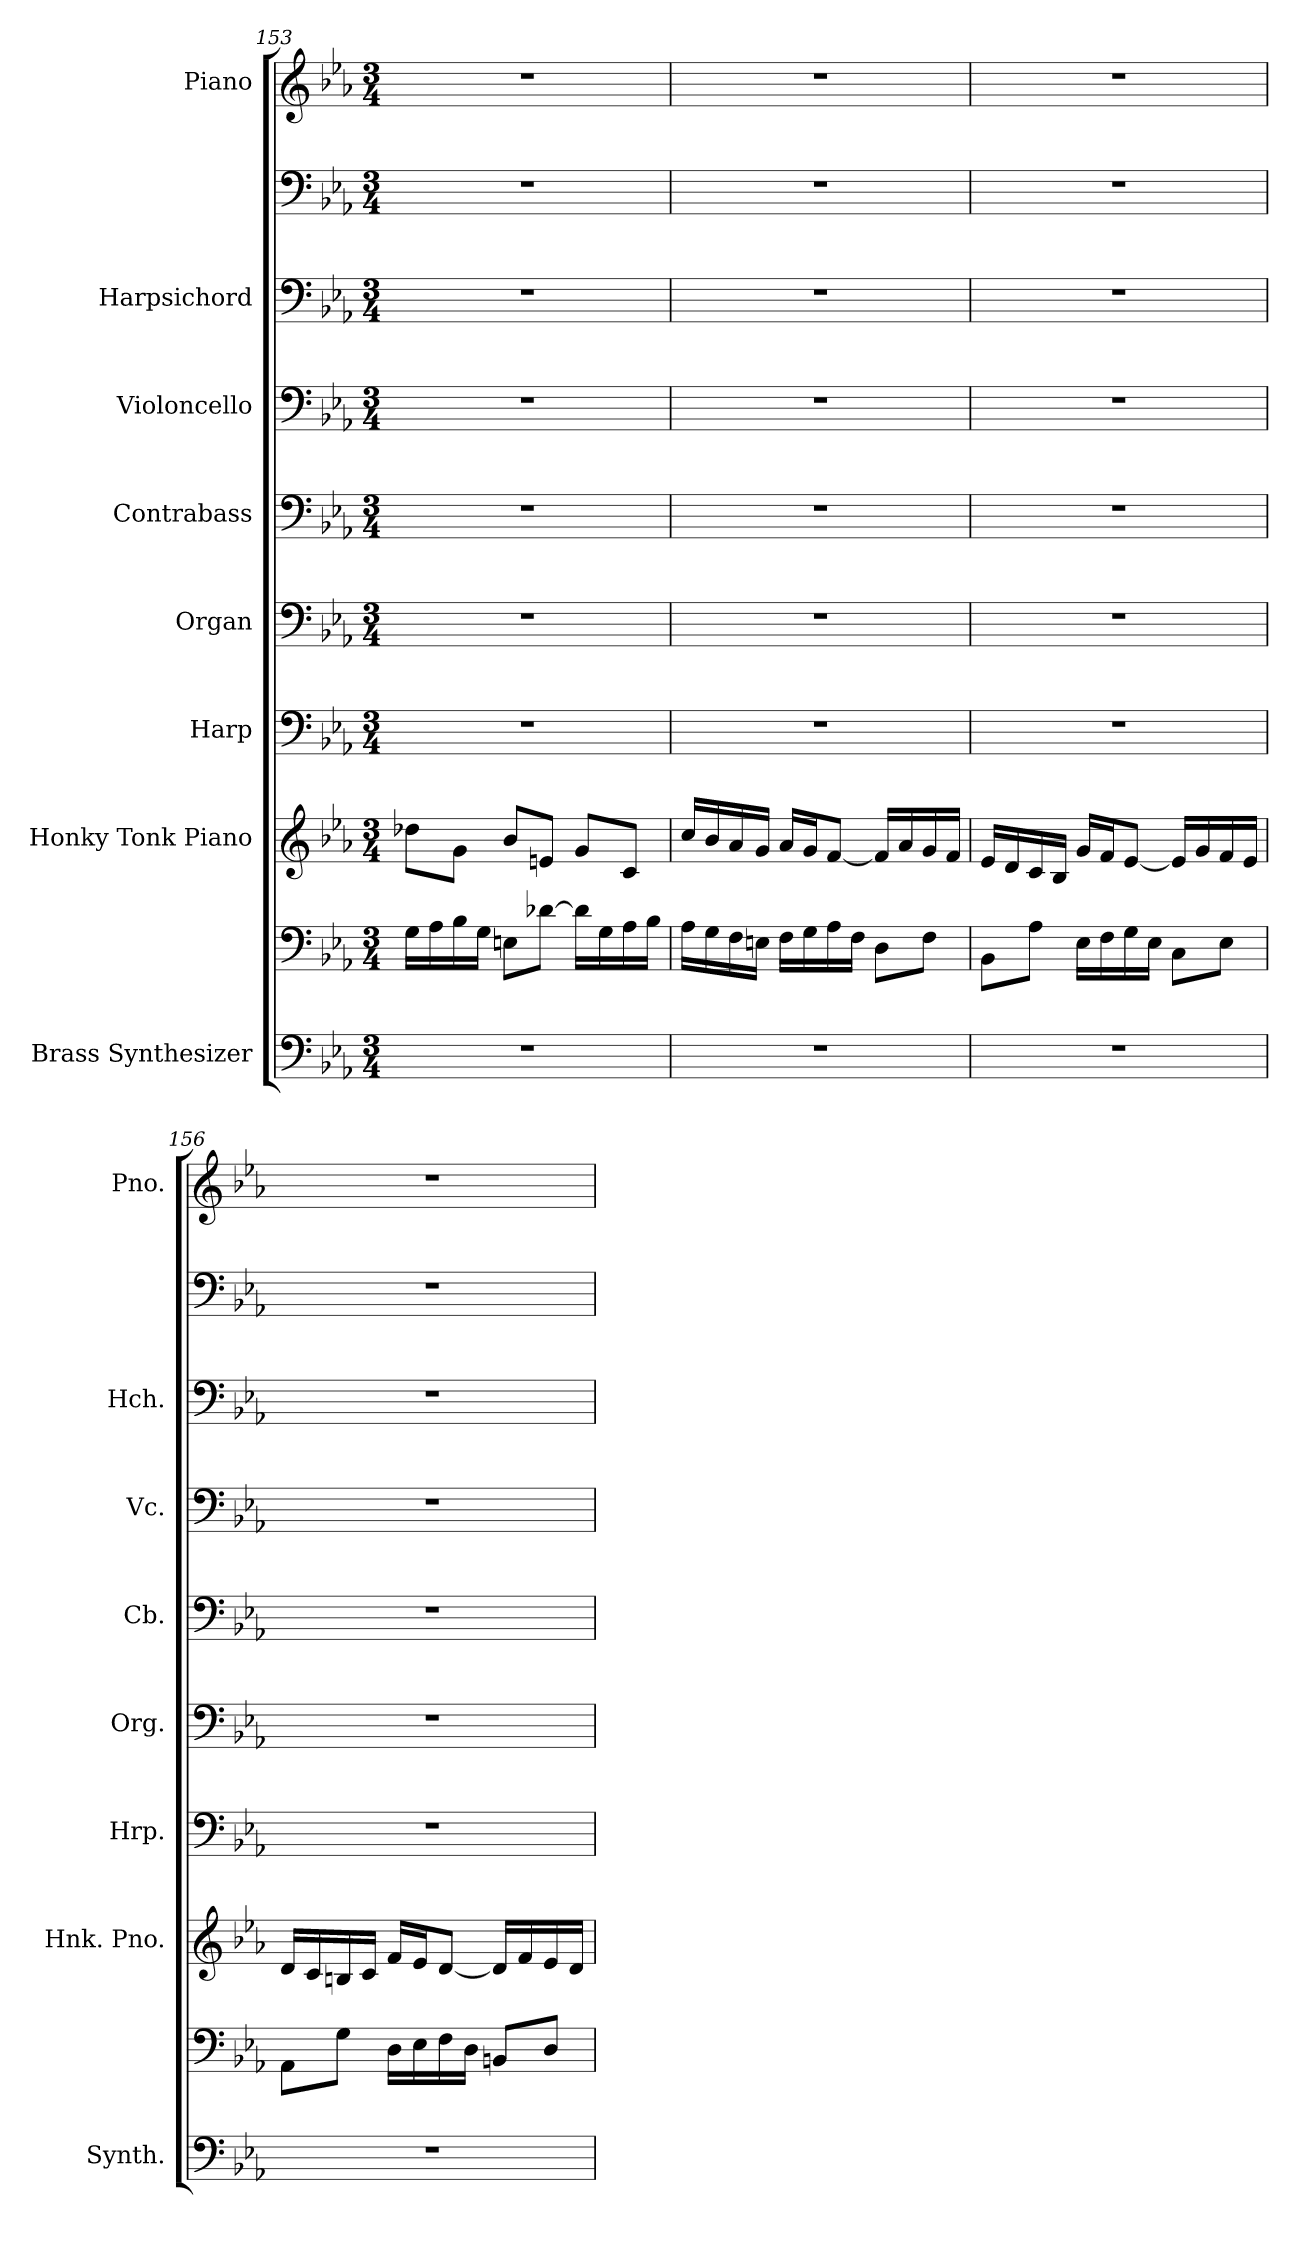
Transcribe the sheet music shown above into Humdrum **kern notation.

**kern	**kern	**kern	**kern	**kern	**kern	**kern	**kern	**kern	**kern
*part8	*part8	*part7	*part6	*part5	*part4	*part3	*part2	*part2	*part1
*staff10	*staff9	*staff8	*staff7	*staff6	*staff5	*staff4	*staff3	*staff2	*staff1
*I"Brass Synthesizer	*	*I"Honky Tonk Piano	*I"Harp	*I"Organ	*I"Contrabass	*I"Violoncello	*I"Harpsichord	*	*I"Piano
*I'Synth.	*	*I'Hnk. Pno.	*I'Hrp.	*I'Org.	*I'Cb.	*I'Vc.	*I'Hch.	*	*I'Pno.
*clefF4	*clefF4	*clefG2	*clefF4	*clefF4	*clefF4	*clefF4	*clefF4	*clefF4	*clefG2
*	*	*	*	*	*ITrd7c12	*	*	*	*
*k[b-e-a-]	*k[b-e-a-]	*k[b-e-a-]	*k[b-e-a-]	*k[b-e-a-]	*k[b-e-a-]	*k[b-e-a-]	*k[b-e-a-]	*k[b-e-a-]	*k[b-e-a-]
*M3/4	*M3/4	*M3/4	*M3/4	*M3/4	*M3/4	*M3/4	*M3/4	*M3/4	*M3/4
=153	=153	=153	=153	=153	=153	=153	=153	=153	=153
2.r	16G\LL	8dd-X\L	2.r	2.r	2.r	2.r	2.r	2.r	2.r
.	16A-\	.	.	.	.	.	.	.	.
.	16B-\	8g\J	.	.	.	.	.	.	.
.	16G\JJ	.	.	.	.	.	.	.	.
.	8En\L	8b-/L	.	.	.	.	.	.	.
.	[8d-X\J	8en/J	.	.	.	.	.	.	.
.	16d-\LL]	8g/L	.	.	.	.	.	.	.
.	16G\	.	.	.	.	.	.	.	.
.	16A-\	8c/J	.	.	.	.	.	.	.
.	16B-\JJ	.	.	.	.	.	.	.	.
=154	=154	=154	=154	=154	=154	=154	=154	=154	=154
2.r	16A-\LL	16cc/LL	2.r	2.r	2.r	2.r	2.r	2.r	2.r
.	16G\	16b-/	.	.	.	.	.	.	.
.	16F\	16a-/	.	.	.	.	.	.	.
.	16En\JJ	16g/JJ	.	.	.	.	.	.	.
.	16F\LL	16a-/LL	.	.	.	.	.	.	.
.	16G\	16g/J	.	.	.	.	.	.	.
.	16A-\	[8f/J	.	.	.	.	.	.	.
.	16F\JJ	.	.	.	.	.	.	.	.
.	8D\L	16f/LL]	.	.	.	.	.	.	.
.	.	16a-/	.	.	.	.	.	.	.
.	8F\J	16g/	.	.	.	.	.	.	.
.	.	16f/JJ	.	.	.	.	.	.	.
!!LO:PB:g=z
=155	=155	=155	=155	=155	=155	=155	=155	=155	=155
2.r	8BB-\L	16e-/LL	2.r	2.r	2.r	2.r	2.r	2.r	2.r
.	.	16d/	.	.	.	.	.	.	.
.	8A-\J	16c/	.	.	.	.	.	.	.
.	.	16B-/JJ	.	.	.	.	.	.	.
.	16E-\LL	16g/LL	.	.	.	.	.	.	.
.	16F\	16f/J	.	.	.	.	.	.	.
.	16G\	[8e-/J	.	.	.	.	.	.	.
.	16E-\JJ	.	.	.	.	.	.	.	.
.	8C\L	16e-/LL]	.	.	.	.	.	.	.
.	.	16g/	.	.	.	.	.	.	.
.	8E-\J	16f/	.	.	.	.	.	.	.
.	.	16e-/JJ	.	.	.	.	.	.	.
=156	=156	=156	=156	=156	=156	=156	=156	=156	=156
2.r	8AA-\L	16d/LL	2.r	2.r	2.r	2.r	2.r	2.r	2.r
.	.	16c/	.	.	.	.	.	.	.
.	8G\J	16Bn/	.	.	.	.	.	.	.
.	.	16c/JJ	.	.	.	.	.	.	.
.	16D\LL	16f/LL	.	.	.	.	.	.	.
.	16E-\	16e-/J	.	.	.	.	.	.	.
.	16F\	[8d/J	.	.	.	.	.	.	.
.	16D\JJ	.	.	.	.	.	.	.	.
.	8BBn/L	16d/LL]	.	.	.	.	.	.	.
.	.	16f/	.	.	.	.	.	.	.
.	8D/J	16e-/	.	.	.	.	.	.	.
.	.	16d/JJ	.	.	.	.	.	.	.
=	=	=	=	=	=	=	=	=	=
*-	*-	*-	*-	*-	*-	*-	*-	*-	*-
